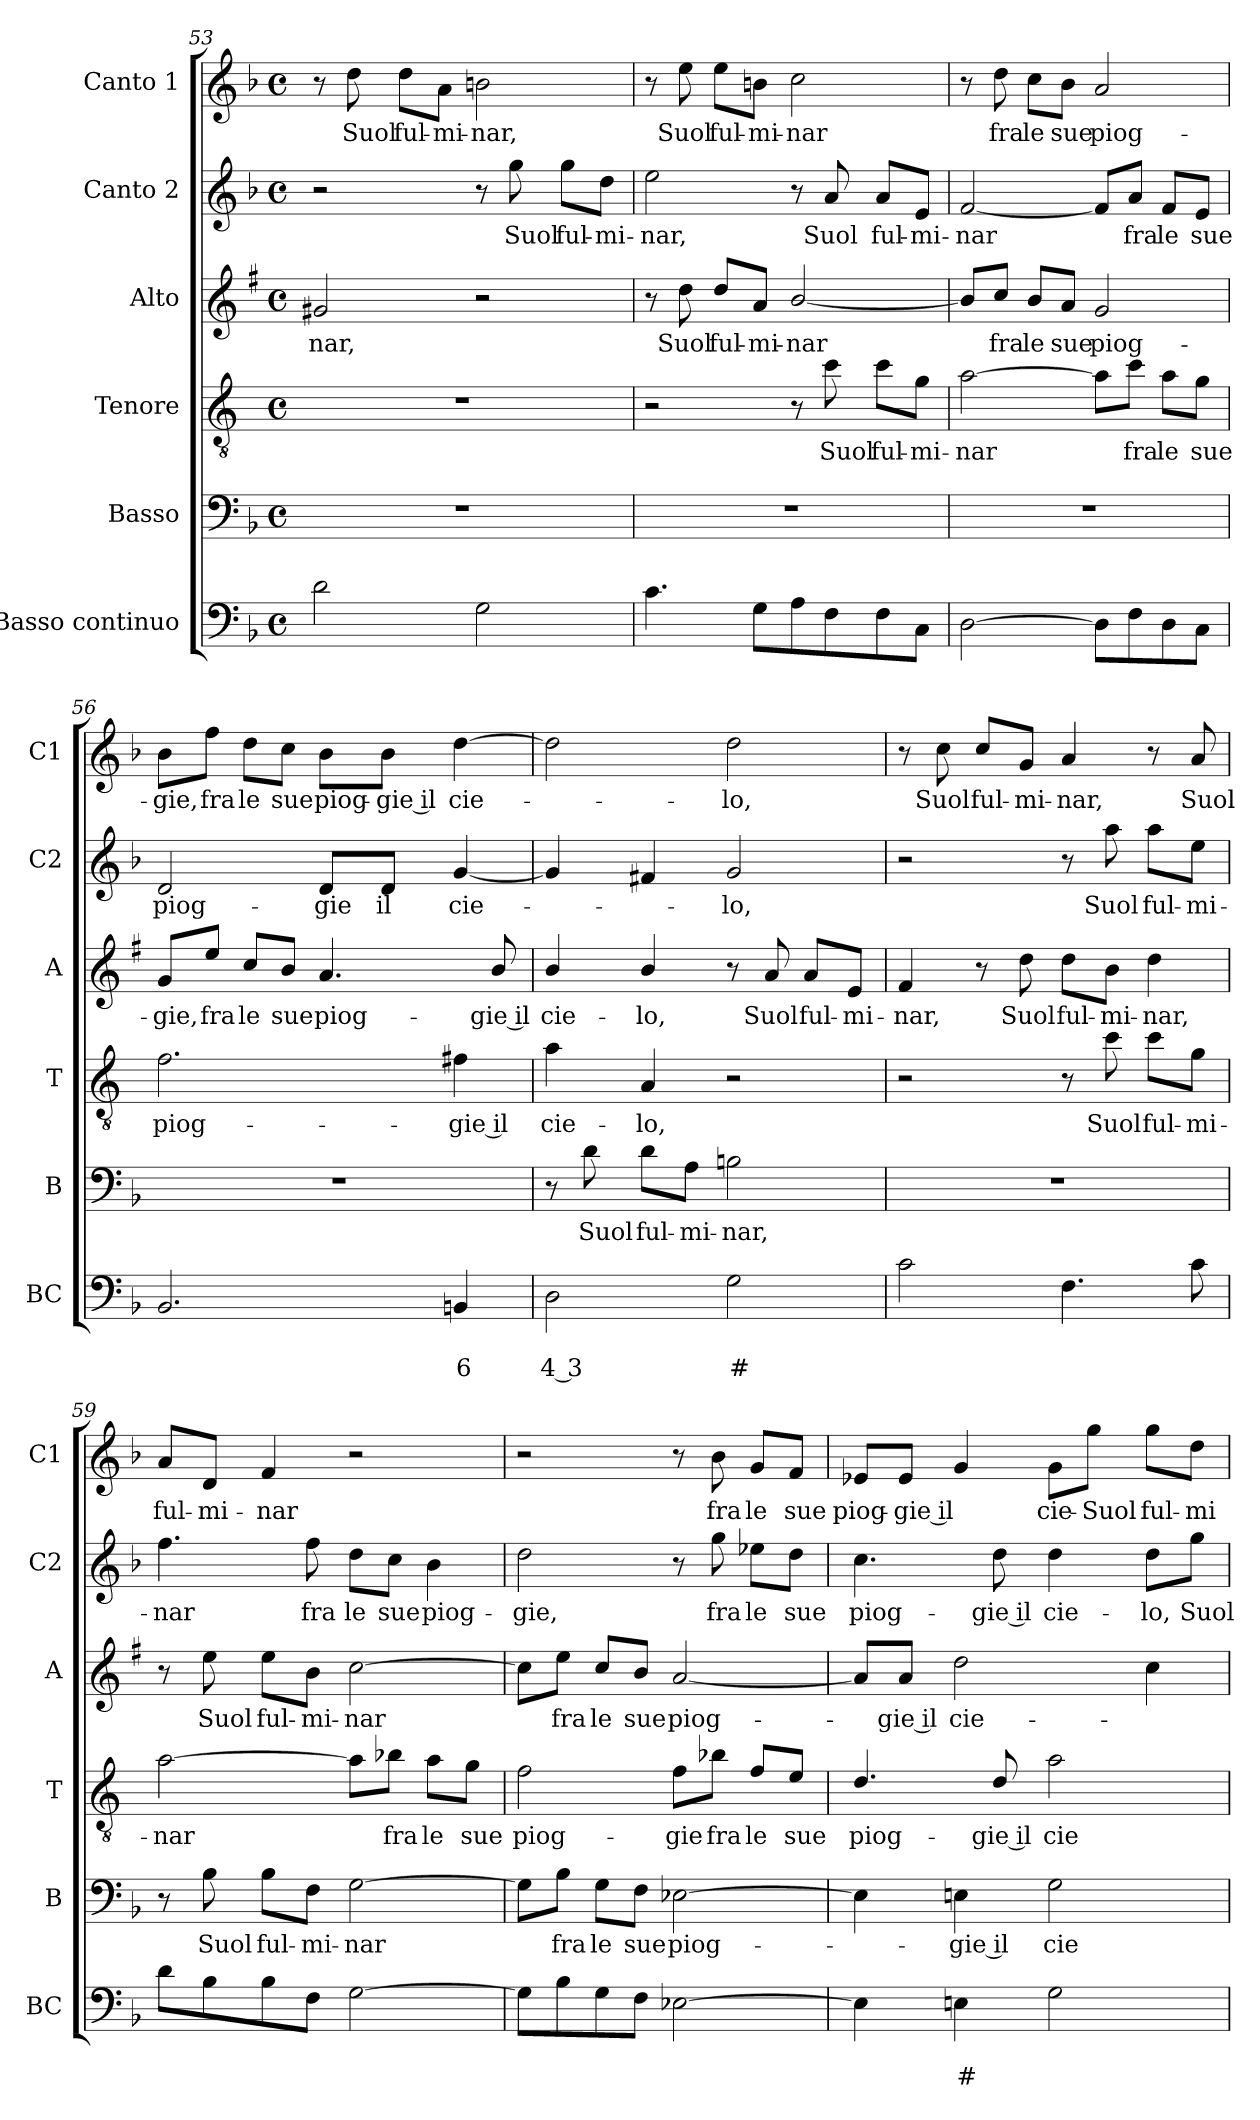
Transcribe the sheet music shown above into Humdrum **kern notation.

**kern	**text	**text	**kern	**text	**kern	**text	**kern	**text	**kern	**text	**kern	**text
*part6	*part6	*part6	*part5	*part5	*part4	*part4	*part3	*part3	*part2	*part2	*part1	*part1
*staff6	*staff6	*staff6	*staff5	*staff5	*staff4	*staff4	*staff3	*staff3	*staff2	*staff2	*staff1	*staff1
*I"Basso continuo	*	*	*I"Basso	*	*I"Tenore	*	*I"Alto	*	*I"Canto 2	*	*I"Canto 1	*
*I'BC	*	*	*I'B	*	*I'T	*	*I'A	*	*I'C2	*	*I'C1	*
*clefF4	*	*	*clefF4	*	*clefGv2	*	*clefG2	*	*clefG2	*	*clefG2	*
*	*	*	*	*	*ITrd4c7	*	*ITrd1c2	*	*	*	*	*
*k[b-]	*	*	*k[b-]	*	*k[b-]	*	*k[b-]	*	*k[b-]	*	*k[b-]	*
*F:	*	*	*F:	*	*F:	*	*F:	*	*F:	*	*F:	*
*M4/4	*	*	*M4/4	*	*M4/4	*	*M4/4	*	*M4/4	*	*M4/4	*
*met(c)	*	*	*met(c)	*	*met(c)	*	*met(c)	*	*met(c)	*	*met(c)	*
=53	=53	=53	=53	=53	=53	=53	=53	=53	=53	=53	=53	=53
!	!	!	!	!	!	!	!	!LO:LY:b	!	!	!	!
2d\	.	.	1r	.	1r	.	2f#X/	-nar,	2r	.	8r	.
!	!	!	!	!	!	!	!	!	!	!	!	!LO:LY:b
.	.	.	.	.	.	.	.	.	.	.	8dd\	Suol
!	!	!	!	!	!	!	!	!	!	!	!	!LO:LY:b
.	.	.	.	.	.	.	.	.	.	.	8dd\L	ful-
!	!	!	!	!	!	!	!	!	!	!	!	!LO:LY:b
.	.	.	.	.	.	.	.	.	.	.	8a\J	-mi-
!	!	!	!	!	!	!	!	!	!	!	!	!LO:LY:b
2G\	.	.	.	.	.	.	2r	.	8r	.	2bn\	-nar,
!	!	!	!	!	!	!	!	!	!	!LO:LY:b	!	!
.	.	.	.	.	.	.	.	.	8gg\	Suol	.	.
!	!	!	!	!	!	!	!	!	!	!LO:LY:b	!	!
.	.	.	.	.	.	.	.	.	8gg\L	ful-	.	.
!	!	!	!	!	!	!	!	!	!	!LO:LY:b	!	!
.	.	.	.	.	.	.	.	.	8dd\J	-mi-	.	.
=54	=54	=54	=54	=54	=54	=54	=54	=54	=54	=54	=54	=54
!	!	!	!	!	!	!	!	!	!	!LO:LY:b	!	!
4.c\	.	.	1r	.	2r	.	8r	.	2ee\	-nar,	8r	.
!	!	!	!	!	!	!	!	!LO:LY:b	!	!	!	!LO:LY:b
.	.	.	.	.	.	.	8cc\	Suol	.	.	8ee\	Suol
!	!	!	!	!	!	!	!	!LO:LY:b	!	!	!	!LO:LY:b
.	.	.	.	.	.	.	8cc/L	ful-	.	.	8ee\L	ful-
!	!	!	!	!	!	!	!	!LO:LY:b	!	!	!	!LO:LY:b
8G\L	.	.	.	.	.	.	8g/J	-mi-	.	.	8bn\J	-mi-
!	!	!	!	!	!	!	!	!LO:LY:b	!	!	!	!LO:LY:b
8A\	.	.	.	.	8r	.	[2a/	-nar	8r	.	2cc\	-nar
!	!	!	!	!	!	!LO:LY:b	!	!	!	!LO:LY:b	!	!
8F\	.	.	.	.	8f\	Suol	.	.	8a/	Suol	.	.
!	!	!	!	!	!	!LO:LY:b	!	!	!	!LO:LY:b	!	!
8F\	.	.	.	.	8f\L	ful-	.	.	8a/L	ful-	.	.
!	!	!	!	!	!	!LO:LY:b	!	!	!	!LO:LY:b	!	!
8C\J	.	.	.	.	8c\J	-mi-	.	.	8e/J	-mi-	.	.
=55	=55	=55	=55	=55	=55	=55	=55	=55	=55	=55	=55	=55
!	!	!	!	!	!	!LO:LY:b	!	!	!	!LO:LY:b	!	!
[2D\	.	.	1r	.	[2d\	-nar	8a/L]	.	[2f/	-nar	8r	.
!	!	!	!	!	!	!	!	!LO:LY:b	!	!	!	!LO:LY:b
.	.	.	.	.	.	.	8b-/J	fra	.	.	8dd\	fra
!	!	!	!	!	!	!	!	!LO:LY:b	!	!	!	!LO:LY:b
.	.	.	.	.	.	.	8a/L	le	.	.	8cc\L	le
!	!	!	!	!	!	!	!	!LO:LY:b	!	!	!	!LO:LY:b
.	.	.	.	.	.	.	8g/J	sue	.	.	8b-\J	sue
!	!	!	!	!	!	!	!	!LO:LY:b	!	!	!	!LO:LY:b
8D\L]	.	.	.	.	8d\L]	.	2f/	piog-	8f/L]	.	2a/	piog-
!	!	!	!	!	!	!LO:LY:b	!	!	!	!LO:LY:b	!	!
8F\	.	.	.	.	8f\J	fra	.	.	8a/J	fra	.	.
!	!	!	!	!	!	!LO:LY:b	!	!	!	!LO:LY:b	!	!
8D\	.	.	.	.	8d\L	le	.	.	8f/L	le	.	.
!	!	!	!	!	!	!LO:LY:b	!	!	!	!LO:LY:b	!	!
8C\J	.	.	.	.	8c\J	sue	.	.	8e/J	sue	.	.
!!LO:PB:g=z
=56	=56	=56	=56	=56	=56	=56	=56	=56	=56	=56	=56	=56
!	!	!	!	!	!	!LO:LY:b	!	!LO:LY:b	!	!LO:LY:b	!	!LO:LY:b
2.BB-/	.	.	1r	.	2.B-\	piog-	8f/L	-gie,	2d/	piog-	8b-\L	-gie,
!	!	!	!	!	!	!	!	!LO:LY:b	!	!	!	!LO:LY:b
.	.	.	.	.	.	.	8dd/J	fra	.	.	8ff\J	fra
!	!	!	!	!	!	!	!	!LO:LY:b	!	!	!	!LO:LY:b
.	.	.	.	.	.	.	8b-/L	le	.	.	8dd\L	le
!	!	!	!	!	!	!	!	!LO:LY:b	!	!	!	!LO:LY:b
.	.	.	.	.	.	.	8a/J	sue	.	.	8cc\J	sue
!	!	!	!	!	!	!	!	!LO:LY:b	!	!LO:LY:b	!	!LO:LY:b
.	.	.	.	.	.	.	4.g/	piog-	8d/L	-gie	8b-\L	piog-
!	!	!	!	!	!	!	!	!	!	!LO:LY:b	!	!LO:LY:b
.	.	.	.	.	.	.	.	.	8d/J	il	8b-\J	-gie il
!	!	!LO:LY:b	!	!	!	!LO:LY:b	!	!	!	!LO:LY:b	!	!LO:LY:b
4BBn/	.	6	.	.	4Bn\	-gie il	.	.	[4g/	cie-	[4dd\	cie-
!	!	!	!	!	!	!	!	!LO:LY:b	!	!	!	!
.	.	.	.	.	.	.	8a/	-gie il	.	.	.	.
=57	=57	=57	=57	=57	=57	=57	=57	=57	=57	=57	=57	=57
!	!	!LO:LY:b	!	!	!	!LO:LY:b	!	!LO:LY:b	!	!	!	!
2D\	.	4 3	8r	.	4d\	cie-	4a/	cie-	4g/]	.	2dd\]	.
!	!	!	!	!LO:LY:b	!	!	!	!	!	!	!	!
.	.	.	8d\	Suol	.	.	.	.	.	.	.	.
!	!	!	!	!LO:LY:b	!	!LO:LY:b	!	!LO:LY:b	!	!	!	!
.	.	.	8d\L	ful-	4D/	-lo,	4a/	-lo,	4f#X/	.	.	.
!	!	!	!	!LO:LY:b	!	!	!	!	!	!	!	!
.	.	.	8A\J	-mi-	.	.	.	.	.	.	.	.
!	!	!LO:LY:b	!	!LO:LY:b	!	!	!	!	!	!LO:LY:b	!	!LO:LY:b
2G\	.	#	2Bn\	-nar,	2r	.	8r	.	2g/	-lo,	2dd\	-lo,
!	!	!	!	!	!	!	!	!LO:LY:b	!	!	!	!
.	.	.	.	.	.	.	8g/	Suol	.	.	.	.
!	!	!	!	!	!	!	!	!LO:LY:b	!	!	!	!
.	.	.	.	.	.	.	8g/L	ful-	.	.	.	.
!	!	!	!	!	!	!	!	!LO:LY:b	!	!	!	!
.	.	.	.	.	.	.	8d/J	-mi-	.	.	.	.
=58	=58	=58	=58	=58	=58	=58	=58	=58	=58	=58	=58	=58
!	!	!	!	!	!	!	!	!LO:LY:b	!	!	!	!
2c\	.	.	1r	.	2r	.	4e/	-nar,	2r	.	8r	.
!	!	!	!	!	!	!	!	!	!	!	!	!LO:LY:b
.	.	.	.	.	.	.	.	.	.	.	8cc\	Suol
!	!	!	!	!	!	!	!	!	!	!	!	!LO:LY:b
.	.	.	.	.	.	.	8r	.	.	.	8cc/L	ful-
!	!	!	!	!	!	!	!	!LO:LY:b	!	!	!	!LO:LY:b
.	.	.	.	.	.	.	8cc\	Suol	.	.	8g/J	-mi-
!	!	!	!	!	!	!	!	!LO:LY:b	!	!	!	!LO:LY:b
4.F\	.	.	.	.	8r	.	8cc\L	ful-	8r	.	4a/	-nar,
!	!	!	!	!	!	!LO:LY:b	!	!LO:LY:b	!	!LO:LY:b	!	!
.	.	.	.	.	8f\	Suol	8a\J	-mi-	8aa\	Suol	.	.
!	!	!	!	!	!	!LO:LY:b	!	!LO:LY:b	!	!LO:LY:b	!	!
.	.	.	.	.	8f\L	ful-	4cc\	-nar,	8aa\L	ful-	8r	.
!	!	!	!	!	!	!LO:LY:b	!	!	!	!LO:LY:b	!	!LO:LY:b
8c\	.	.	.	.	8c\J	-mi-	.	.	8ee\J	-mi-	8a/	Suol
=59	=59	=59	=59	=59	=59	=59	=59	=59	=59	=59	=59	=59
!	!	!	!	!	!	!LO:LY:b	!	!	!	!LO:LY:b	!	!LO:LY:b
8d\L	.	.	8r	.	[2d\	-nar	8r	.	4.ff\	-nar	8a/L	ful-
!	!	!	!	!LO:LY:b	!	!	!	!LO:LY:b	!	!	!	!LO:LY:b
8B-\	.	.	8B-\	Suol	.	.	8dd\	Suol	.	.	8d/J	-mi-
!	!	!	!	!LO:LY:b	!	!	!	!LO:LY:b	!	!	!	!LO:LY:b
8B-\	.	.	8B-\L	ful-	.	.	8dd\L	ful-	.	.	4f/	-nar
!	!	!	!	!LO:LY:b	!	!	!	!LO:LY:b	!	!LO:LY:b	!	!
8F\J	.	.	8F\J	-mi-	.	.	8a\J	-mi-	8ff\	fra	.	.
!	!	!	!	!LO:LY:b	!	!	!	!LO:LY:b	!	!LO:LY:b	!	!
[2G\	.	.	[2G\	-nar	8d\L]	.	[2b-\	-nar	8dd\L	le	2r	.
!	!	!	!	!	!	!LO:LY:b	!	!	!	!LO:LY:b	!	!
.	.	.	.	.	8e-X\J	fra	.	.	8cc\J	sue	.	.
!	!	!	!	!	!	!LO:LY:b	!	!	!	!LO:LY:b	!	!
.	.	.	.	.	8d\L	le	.	.	4b-\	piog-	.	.
!	!	!	!	!	!	!LO:LY:b	!	!	!	!	!	!
.	.	.	.	.	8c\J	sue	.	.	.	.	.	.
!!LO:LB:g=z
=60	=60	=60	=60	=60	=60	=60	=60	=60	=60	=60	=60	=60
!	!	!	!	!	!	!LO:LY:b	!	!	!	!LO:LY:b	!	!
8G\L]	.	.	8G\L]	.	2B-\	piog-	8b-\L]	.	2dd\	-gie,	2r	.
!	!	!	!	!LO:LY:b	!	!	!	!LO:LY:b	!	!	!	!
8B-\	.	.	8B-\J	fra	.	.	8dd\J	fra	.	.	.	.
!	!	!	!	!LO:LY:b	!	!	!	!LO:LY:b	!	!	!	!
8G\	.	.	8G\L	le	.	.	8b-/L	le	.	.	.	.
!	!	!	!	!LO:LY:b	!	!	!	!LO:LY:b	!	!	!	!
8F\J	.	.	8F\J	sue	.	.	8a/J	sue	.	.	.	.
!	!	!	!	!LO:LY:b	!	!LO:LY:b	!	!LO:LY:b	!	!	!	!
[2E-X\	.	.	[2E-X\	piog-	8B-\L	-gie	[2g/	piog-	8r	.	8r	.
!	!	!	!	!	!	!LO:LY:b	!	!	!	!LO:LY:b	!	!LO:LY:b
.	.	.	.	.	8e-X\J	fra	.	.	8gg\	fra	8b-\	fra
!	!	!	!	!	!	!LO:LY:b	!	!	!	!LO:LY:b	!	!LO:LY:b
.	.	.	.	.	8B-/L	le	.	.	8ee-X\L	le	8g/L	le
!	!	!	!	!	!	!LO:LY:b	!	!	!	!LO:LY:b	!	!LO:LY:b
.	.	.	.	.	8A/J	sue	.	.	8dd\J	sue	8f/J	sue
=61	=61	=61	=61	=61	=61	=61	=61	=61	=61	=61	=61	=61
!	!	!	!	!	!	!LO:LY:b	!	!	!	!LO:LY:b	!	!LO:LY:b
4E-\]	.	.	4E-\]	.	4.G/	piog-	8g/L]	.	4.cc\	piog-	8e-X/L	piog-
!	!	!	!	!	!	!	!	!LO:LY:b	!	!	!	!LO:LY:b
.	.	.	.	.	.	.	8g/J	-gie il	.	.	8e-/J	-gie il
!	!	!LO:LY:b	!	!LO:LY:b	!	!	!	!LO:LY:b	!	!	!	!
4En\	.	#	4En\	-gie il	.	.	2cc\	cie-	.	.	4g/	.
!	!	!	!	!	!	!LO:LY:b	!	!	!	!LO:LY:b	!	!
.	.	.	.	.	8G/	-gie il	.	.	8dd\	-gie il	.	.
!	!	!	!	!LO:LY:b	!	!LO:LY:b	!	!	!	!LO:LY:b	!	!LO:LY:b
2G\	.	.	2G\	cie-	2d\	cie-	.	.	4dd\	cie-	8g\L	cie-
!	!	!	!	!	!	!	!	!	!	!	!	!LO:LY:b
.	.	.	.	.	.	.	.	.	.	.	8gg\J	-Suol
!	!	!	!	!	!	!	!	!	!	!LO:LY:b	!	!LO:LY:b
.	.	.	.	.	.	.	4b-\	.	8dd\L	-lo,	8gg\L	ful-
!	!	!	!	!	!	!	!	!	!	!LO:LY:b	!	!LO:LY:b
.	.	.	.	.	.	.	.	.	8gg\J	Suol	8dd\J	-mi-
=	=	=	=	=	=	=	=	=	=	=	=	=
*-	*-	*-	*-	*-	*-	*-	*-	*-	*-	*-	*-	*-
